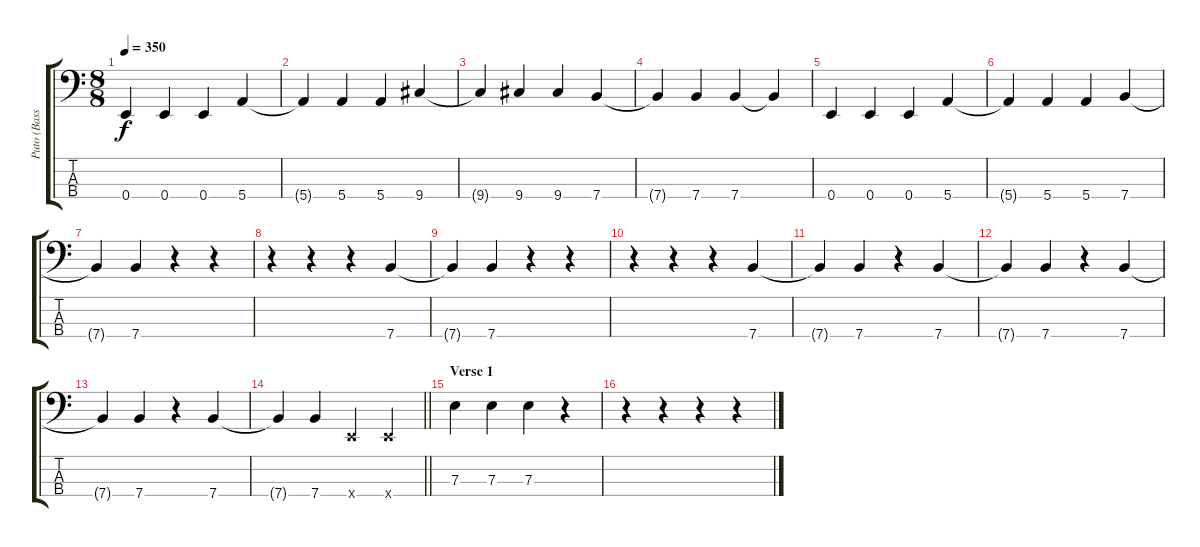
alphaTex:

\track ("Puto (Bass)" "Puto (Bass") {solo instrument electricbasspick}
\staff {score tabs}
\tuning (G2 D2 A1 E1) {hide}
\ts (8 8)
\tempo 350
\clef f4
\ks c
0.4.4{dy f} 0.4.4 0.4.4 5.4.4 |
5.4{t}.4 5.4.4 5.4.4 9.4.4 |
9.4{t}.4 9.4.4 9.4.4 7.4.4 |
7.4{t}.4 7.4.4 7.4.4 7.4{t}.4 |
0.4.4 0.4.4 0.4.4 5.4.4 |
5.4{t}.4 5.4.4 5.4.4 7.4.4 |
7.4{t}.4 7.4.4 r.4 r.4 |
r.4 r.4 r.4 7.4.4 |
7.4{t}.4 7.4.4 r.4 r.4 |
r.4 r.4 r.4 7.4.4 |
7.4{t}.4 7.4.4 r.4 7.4.4 |
7.4{t}.4 7.4.4 r.4 7.4.4 |
7.4{t}.4 7.4.4 r.4 7.4.4 |
\barLineRight lightlight
7.4{t}.4 7.4.4 0.4{x}.4 0.4{x}.4 |
\section ("" "Verse 1")
7.3.4 7.3.4 7.3.4 r.4 |
r.4 r.4 r.4 r.4
